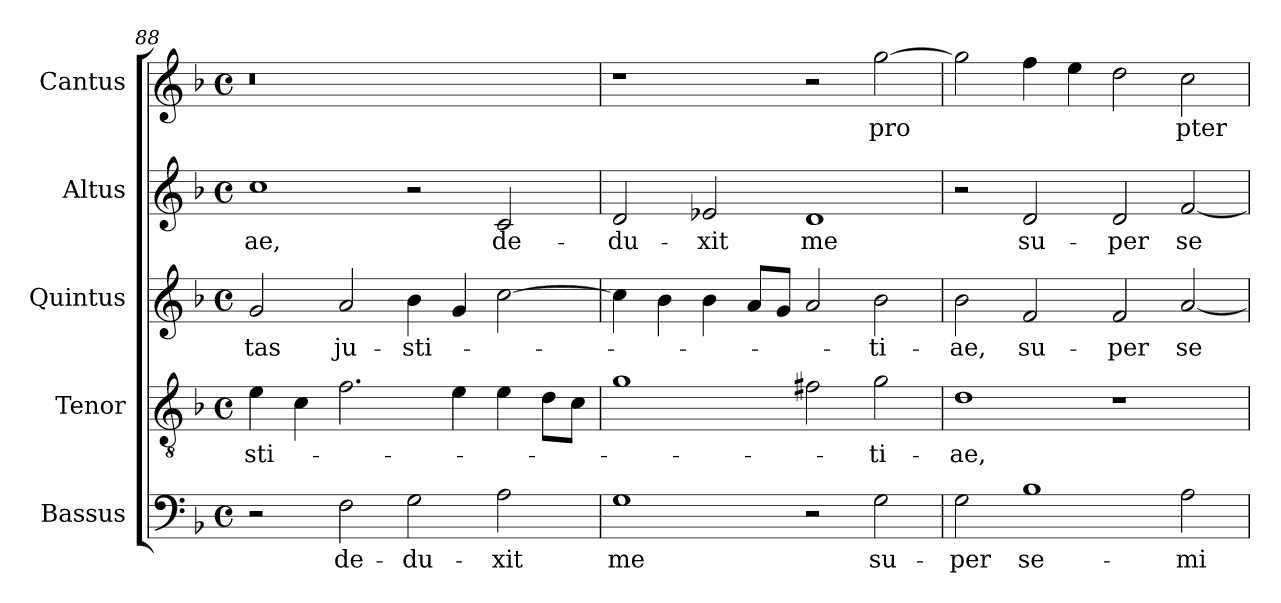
**kern	**text	**kern	**text	**kern	**text	**kern	**text	**kern	**text
*part5	*part5	*part4	*part4	*part3	*part3	*part2	*part2	*part1	*part1
*staff5	*staff5	*staff4	*staff4	*staff3	*staff3	*staff2	*staff2	*staff1	*staff1
*I"Bassus	*	*I"Tenor	*	*I"Quintus	*	*I"Altus	*	*I"Cantus	*
*clefF4	*	*clefGv2	*	*clefG2	*	*clefG2	*	*clefG2	*
*k[b-]	*	*k[b-]	*	*k[b-]	*	*k[b-]	*	*k[b-]	*
*F:	*	*F:	*	*F:	*	*F:	*	*F:	*
*M4/4	*	*M4/4	*	*M4/4	*	*M4/4	*	*M4/4	*
*met(c)	*	*met(c)	*	*met(c)	*	*met(c)	*	*met(c)	*
=88	=88	=88	=88	=88	=88	=88	=88	=88	=88
!	!	!	!LO:LY:b	!	!LO:LY:b:cj	!	!LO:LY:b:cj	!	!
2r	.	4e\	-sti-	2g/	-tas	1cc	-ae,	0r	.
.	.	4c\	.	.	.	.	.	.	.
!	!LO:LY:b:cj	!	!	!	!LO:LY:b:cj	!	!	!	!
2F\	de-	2.f\	.	2a/	ju-	.	.	.	.
!	!LO:LY:b:cj	!	!	!	!LO:LY:b	!	!	!	!
2G\	-du-	.	.	4b-\	-sti-	2r	.	.	.
.	.	4e\	.	4g/	.	.	.	.	.
!	!LO:LY:b:cj	!	!	!	!	!	!LO:LY:b:cj	!	!
2A\	-xit	4e\	.	[>2cc\	.	2c/	de-	.	.
.	.	8d\L	.	.	.	.	.	.	.
.	.	8c\J	.	.	.	.	.	.	.
=89	=89	=89	=89	=89	=89	=89	=89	=89	=89
!	!LO:LY:b:cj	!	!	!	!	!	!LO:LY:b:cj	!	!
1G	me	1g	.	4cc\]	.	2d/	-du-	1r	.
.	.	.	.	4b-\	.	.	.	.	.
!	!	!	!	!	!	!	!LO:LY:b:cj	!	!
.	.	.	.	4b-\	.	2e-X/	-xit	.	.
.	.	.	.	8a/L	.	.	.	.	.
.	.	.	.	8g/J	.	.	.	.	.
!	!	!	!	!	!	!	!LO:LY:b:cj	!	!
2r	.	2f#X\	.	2a/	.	1d	me	2r	.
!	!LO:LY:b:cj	!	!LO:LY:b:cj	!	!LO:LY:b:cj	!	!	!	!LO:LY:b
2G\	su-	2g\	-ti-	2b-\	-ti-	.	.	[>2gg\	pro
=90	=90	=90	=90	=90	=90	=90	=90	=90	=90
!	!LO:LY:b:cj	!	!LO:LY:b:cj	!	!LO:LY:b:cj	!	!	!	!
2G\	-per	1d	-ae,	2b-\	-ae,	2r	.	2gg\]	.
!	!LO:LY:b:cj	!	!	!	!LO:LY:b:cj	!	!LO:LY:b:cj	!	!
1B-	se-	.	.	2f/	su-	2d/	su-	4ff\	.
.	.	.	.	.	.	.	.	4ee\	.
!	!	!	!	!	!LO:LY:b:cj	!	!LO:LY:b:cj	!	!
.	.	1r	.	2f/	-per	2d/	-per	2dd\	.
!	!LO:LY:b:cj	!	!	!	!LO:LY:b:cj	!	!LO:LY:b:cj	!	!LO:LY:b:cj
2A\	-mi-	.	.	[>2a/	se-	[>2f/	se-	2cc\	pter
=	=	=	=	=	=	=	=	=	=
*-	*-	*-	*-	*-	*-	*-	*-	*-	*-
